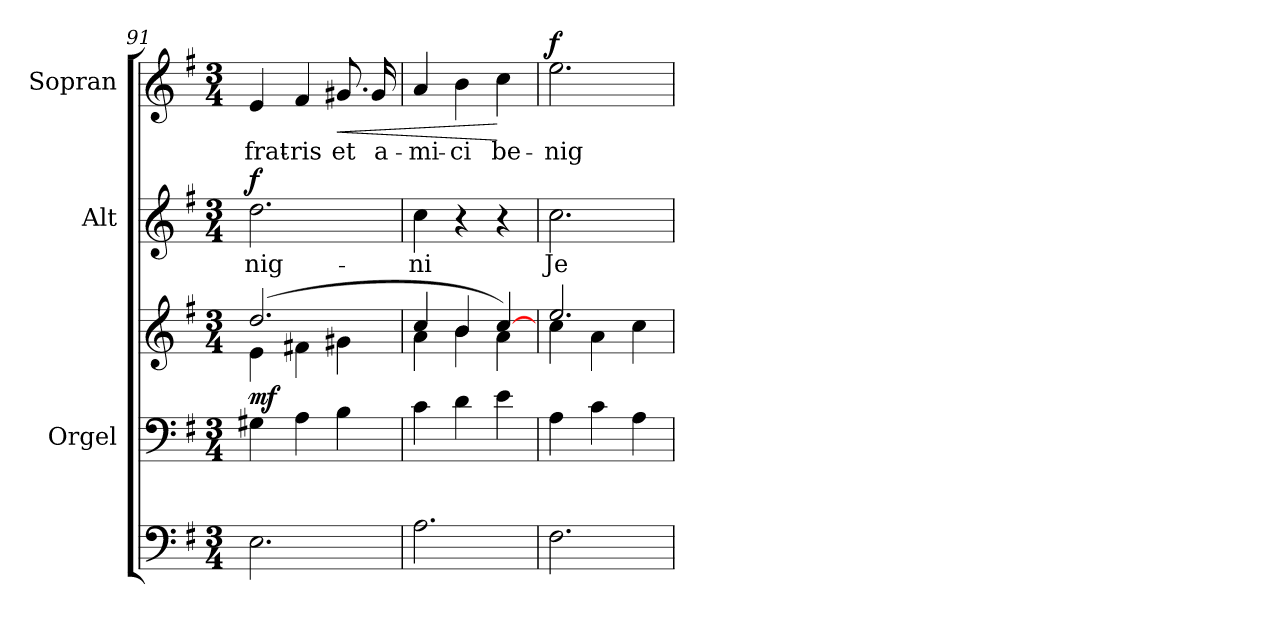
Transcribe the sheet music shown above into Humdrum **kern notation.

**kern	**kern	**kern	**dynam	**kern	**text	**dynam	**kern	**text	**dynam
*part4	*part3	*part3	*part3	*part2	*part2	*part2	*part1	*part1	*part1
*staff5	*staff4	*staff3	*staff3/4	*staff2	*staff2	*staff2	*staff1	*staff1	*staff1
*	*I"Orgel	*	*	*I"Alt	*	*	*I"Sopran	*	*
*	*I'Org.	*	*	*I'A.	*	*	*I'S.	*	*
*clefF4	*clefF4	*clefG2	*	*clefG2	*	*	*clefG2	*	*
*k[f#]	*k[f#]	*k[f#]	*	*k[f#]	*	*	*k[f#]	*	*
*G:	*G:	*G:	*	*G:	*	*	*G:	*	*
*M3/4	*M3/4	*M3/4	*	*M3/4	*	*	*M3/4	*	*
=91	=91	=91	=91	=91	=91	=91	=91	=91	=91
*	*	*^	*	*	*	*	*	*	*
!	!	!	!	!LO:DY:b	!	!LO:LY:b	!LO:DY:a	!	!LO:LY:b	!
2.E\	4G#X\	(2.dd/	4e\	mf	2.dd\	-nig-	f	4e/	frat-	.
!	!	!	!	!	!	!	!	!	!LO:LY:b	!
.	4A\	.	4f#X\	.	.	.	.	4f#/	-ris	.
!	!	!	!	!	!	!	!	!	!LO:LY:b	!LO:HP:b
.	4B\	.	4g#X\	.	.	.	.	8.g#X/	et	<
!	!	!	!	!	!	!	!	!	!LO:LY:b	!
.	.	.	.	.	.	.	.	16g#/	a-	.
!!LO:PB:g=z
=92	=92	=92	=92	=92	=92	=92	=92	=92	=92	=92
!	!	!	!	!	!	!LO:LY:b	!	!	!LO:LY:b	!
2.A\	4c\	4cc/	4a\	.	4cc\	-ni	.	4a/	-mi-	.
!	!	!	!	!	!	!	!	!	!LO:LY:b	!
.	4d\	4b/	4b\	.	4r	.	.	4b\	-ci	.
!	!	!	!	!	!	!	!	!	!LO:LY:b	!
.	4e\	[>4cc/)	4a\	.	4r	.	.	4cc\	be-	[
=93	=93	=93	=93	=93	=93	=93	=93	=93	=93	=93
!	!	!	!	!	!	!LO:LY:b	!	!	!LO:LY:b	!LO:DY:a
2.F#\	4A\	2.ee/	4cc\	.	2.cc\	Je-	.	2.ee\	-nig-	f
.	4c\	.	4a\	.	.	.	.	.	.	.
.	4A\	.	4cc\	.	.	.	.	.	.	.
*	*	*v	*v	*	*	*	*	*	*	*
=	=	=	=	=	=	=	=	=	=
*-	*-	*-	*-	*-	*-	*-	*-	*-	*-
